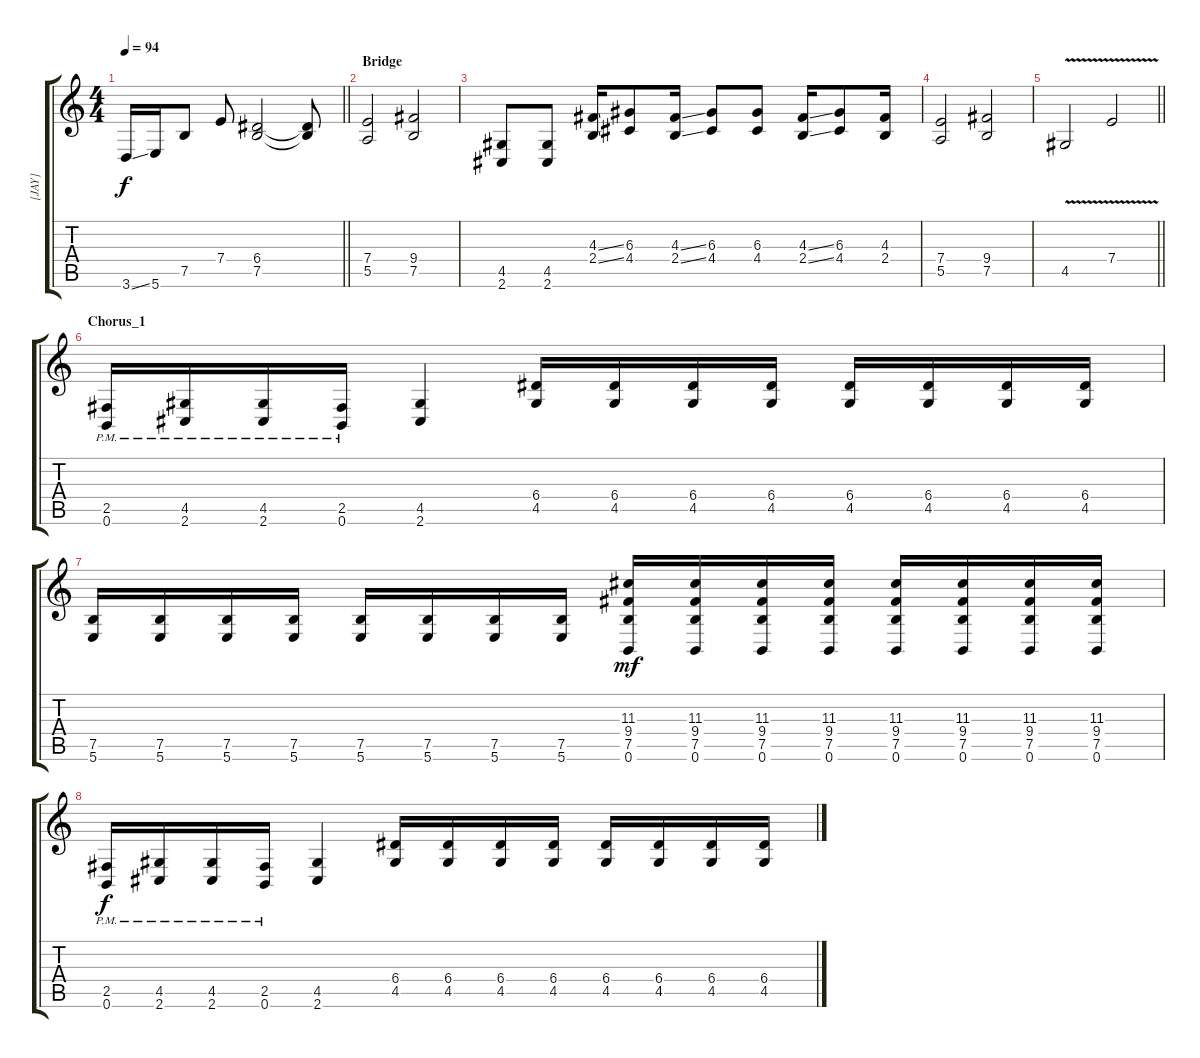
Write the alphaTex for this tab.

\track ("[JAY]" "[JAY]") {instrument distortionguitar}
\staff {score tabs}
\tuning (B3 Gb3 D3 A2 E2 B1) {hide}
\ts (4 4)
\tempo 94
\clef g2
\barLineRight lightlight
\ks c
3.6{ss}.16{dy f} 5.6.16 7.5.8 7.4.8 (6.4 7.5).2 (6.4{t} 7.5{t}).8 |
\section ("" "Bridge")
(7.4 5.5).2{instrument distortionguitar} (9.4 7.5).2 |
(4.5 2.6).8 (4.5 2.6).8 (4.3{ss} 2.4{ss}).16 (6.3 4.4).8 (4.3{ss} 2.4{ss}).16 (6.3 4.4).8 (6.3 4.4).8 (4.3{ss} 2.4{ss}).16 (6.3 4.4).8 (4.3 2.4).16 |
(7.4 5.5).2 (9.4 7.5).2 |
\barLineRight lightlight
4.5{v}.2 7.4{v}.2 |
\section ("" "Chorus_1")
(2.5{pm} 0.6{pm}).16 (4.5{pm} 2.6{pm}).16 (4.5{pm} 2.6{pm}).16 (2.5{pm} 0.6{pm}).16 (4.5 2.6).4 (6.4 4.5).16 (6.4 4.5).16 (6.4 4.5).16 (6.4 4.5).16 (6.4 4.5).16 (6.4 4.5).16 (6.4 4.5).16 (6.4 4.5).16 |
(7.5 5.6).16 (7.5 5.6).16 (7.5 5.6).16 (7.5 5.6).16 (7.5 5.6).16 (7.5 5.6).16 (7.5 5.6).16 (7.5 5.6).16 (11.3 9.4 7.5 0.6).16{dy mf} (11.3 9.4 7.5 0.6).16 (11.3 9.4 7.5 0.6).16 (11.3 9.4 7.5 0.6).16 (11.3 9.4 7.5 0.6).16 (11.3 9.4 7.5 0.6).16 (11.3 9.4 7.5 0.6).16 (11.3 9.4 7.5 0.6).16 |
(2.5{pm} 0.6{pm}).16{dy f} (4.5{pm} 2.6{pm}).16 (4.5{pm} 2.6{pm}).16 (2.5{pm} 0.6{pm}).16 (4.5 2.6).4 (6.4 4.5).16 (6.4 4.5).16 (6.4 4.5).16 (6.4 4.5).16 (6.4 4.5).16 (6.4 4.5).16 (6.4 4.5).16 (6.4 4.5).16
